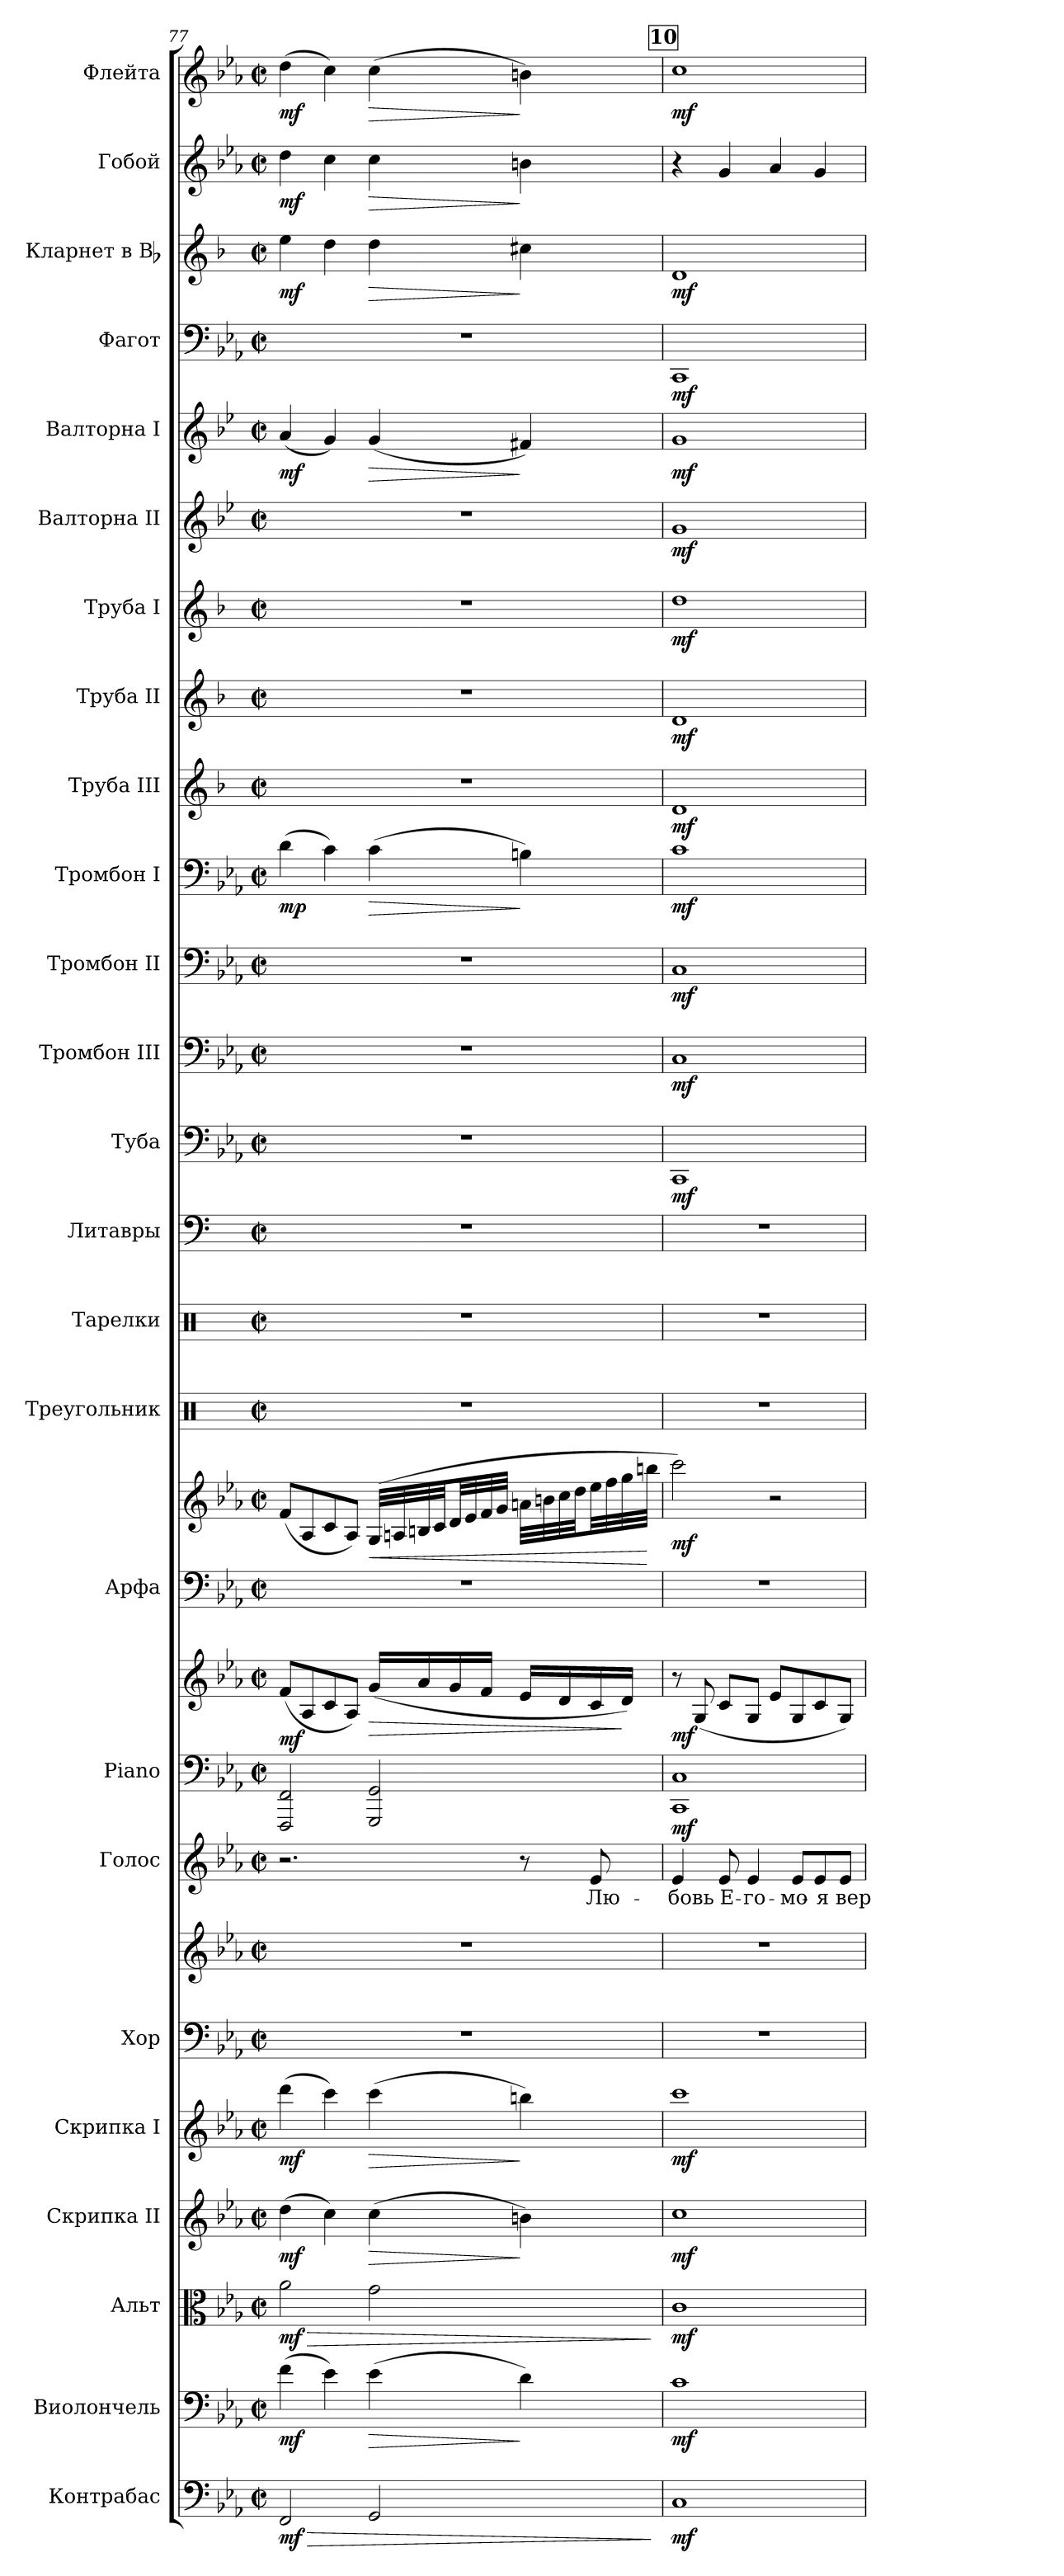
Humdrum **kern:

**kern	**dynam	**kern	**dynam	**kern	**dynam	**kern	**dynam	**kern	**dynam	**kern	**kern	**kern	**text	**dynam	**kern	**kern	**dynam	**kern	**kern	**dynam	**kern	**kern	**kern	**kern	**dynam	**kern	**dynam	**kern	**dynam	**kern	**dynam	**kern	**dynam	**kern	**dynam	**kern	**dynam	**kern	**dynam	**kern	**dynam	**kern	**dynam	**kern	**dynam	**kern	**dynam	**kern	**dynam
*part25	*part25	*part24	*part24	*part23	*part23	*part22	*part22	*part21	*part21	*part20	*part20	*part19	*part19	*part19	*part18	*part18	*part18	*part17	*part17	*part17	*part16	*part15	*part14	*part13	*part13	*part12	*part12	*part11	*part11	*part10	*part10	*part9	*part9	*part8	*part8	*part7	*part7	*part6	*part6	*part5	*part5	*part4	*part4	*part3	*part3	*part2	*part2	*part1	*part1
*staff28	*staff28	*staff27	*staff27	*staff26	*staff26	*staff25	*staff25	*staff24	*staff24	*staff23	*staff22	*staff21	*staff21	*staff21	*staff20	*staff19	*staff19/20	*staff18	*staff17	*staff17/18	*staff16	*staff15	*staff14	*staff13	*staff13	*staff12	*staff12	*staff11	*staff11	*staff10	*staff10	*staff9	*staff9	*staff8	*staff8	*staff7	*staff7	*staff6	*staff6	*staff5	*staff5	*staff4	*staff4	*staff3	*staff3	*staff2	*staff2	*staff1	*staff1
*I"Контрабас	*	*I"Виолончель	*	*I"Альт	*	*I"Скрипка II	*	*I"Скрипка I	*	*I"Хор	*	*I"Голос	*	*	*I"Piano	*	*	*I"Арфа	*	*	*I"Треугольник	*I"Тарелки	*I"Литавры	*I"Туба	*	*I"Тромбон III	*	*I"Тромбон II	*	*I"Тромбон I	*	*I"Труба III	*	*I"Труба II	*	*I"Труба I	*	*I"Валторна II	*	*I"Валторна I	*	*I"Фагот	*	*I"Кларнет в Bb	*	*I"Гобой	*	*I"Флейта	*
*	*	*	*	*	*	*I'Скр. II	*	*I'Скр. I	*	*	*	*	*	*	*I'Pno.	*	*	*	*	*	*	*	*	*	*	*I'Тромб. III	*	*I'Тромб. II	*	*I'Тромб. I	*	*I'Трб. III	*	*I'Трб. II	*	*I'Трб. I	*	*I'Валт. II	*	*I'Валт. I	*	*	*	*	*	*	*	*	*
*clefF4	*	*clefF4	*	*clefC3	*	*clefG2	*	*clefG2	*	*clefF4	*clefG2	*clefG2	*	*	*clefF4	*clefG2	*	*clefF4	*clefG2	*	*clefX	*clefX	*clefF4	*clefF4	*	*clefF4	*	*clefF4	*	*clefF4	*	*clefG2	*	*clefG2	*	*clefG2	*	*clefG2	*	*clefG2	*	*clefF4	*	*clefG2	*	*clefG2	*	*clefG2	*
*ITrd7c12	*	*	*	*	*	*	*	*	*	*	*	*	*	*	*	*	*	*	*	*	*	*	*	*	*	*	*	*	*	*	*	*ITrd1c2	*	*ITrd1c2	*	*ITrd1c2	*	*ITrd4c7	*	*ITrd4c7	*	*	*	*ITrd1c2	*	*	*	*	*
*k[b-e-a-]	*	*k[b-e-a-]	*	*k[b-e-a-]	*	*k[b-e-a-]	*	*k[b-e-a-]	*	*k[b-e-a-]	*k[b-e-a-]	*k[b-e-a-]	*	*	*k[b-e-a-]	*k[b-e-a-]	*	*k[b-e-a-]	*k[b-e-a-]	*	*k[]	*k[]	*k[]	*k[b-e-a-]	*	*k[b-e-a-]	*	*k[b-e-a-]	*	*k[b-e-a-]	*	*k[b-e-a-]	*	*k[b-e-a-]	*	*k[b-e-a-]	*	*k[b-e-a-]	*	*k[b-e-a-]	*	*k[b-e-a-]	*	*k[b-e-a-]	*	*k[b-e-a-]	*	*k[b-e-a-]	*
*c:	*	*c:	*	*c:	*	*c:	*	*c:	*	*c:	*c:	*c:	*	*	*c:	*c:	*	*c:	*c:	*	*C:	*C:	*a:	*c:	*	*c:	*	*c:	*	*c:	*	*c:	*	*c:	*	*c:	*	*c:	*	*c:	*	*c:	*	*c:	*	*c:	*	*c:	*
*M2/2	*	*M2/2	*	*M2/2	*	*M2/2	*	*M2/2	*	*M2/2	*M2/2	*M2/2	*	*	*M2/2	*M2/2	*	*M2/2	*M2/2	*	*M2/2	*M2/2	*M2/2	*M2/2	*	*M2/2	*	*M2/2	*	*M2/2	*	*M2/2	*	*M2/2	*	*M2/2	*	*M2/2	*	*M2/2	*	*M2/2	*	*M2/2	*	*M2/2	*	*M2/2	*
*met(c|)	*	*met(c|)	*	*met(c|)	*	*met(c|)	*	*met(c|)	*	*met(c|)	*met(c|)	*met(c|)	*	*	*met(c|)	*met(c|)	*	*met(c|)	*met(c|)	*	*met(c|)	*met(c|)	*met(c|)	*met(c|)	*	*met(c|)	*	*met(c|)	*	*met(c|)	*	*met(c|)	*	*met(c|)	*	*met(c|)	*	*met(c|)	*	*met(c|)	*	*met(c|)	*	*met(c|)	*	*met(c|)	*	*met(c|)	*
=77	=77	=77	=77	=77	=77	=77	=77	=77	=77	=77	=77	=77	=77	=77	=77	=77	=77	=77	=77	=77	=77	=77	=77	=77	=77	=77	=77	=77	=77	=77	=77	=77	=77	=77	=77	=77	=77	=77	=77	=77	=77	=77	=77	=77	=77	=77	=77	=77	=77
!	!LO:HP:b	!	!	!	!LO:HP:b	!	!	!	!	!	!	!	!	!	!	!	!	!	!	!	!	!	!	!	!	!	!	!	!	!	!	!	!	!	!	!	!	!	!	!	!	!	!	!	!	!	!	!	!
2FFFi/	> mf	(4fi\	mf	2a-i\	> mf	(4ddi\	mf	(4dddi\	mf	1r	1r	2.r	.	.	2FFFi/ 2FFi	(8fi/L	mf	1r	(8fi/L	.	1r	1r	1r	1r	.	1r	.	1r	.	(4di\	mp	1r	.	1r	.	1r	.	1r	.	(4di/	mf	1r	.	4ddi\	mf	4ddi\	mf	(4ddi\	mf
.	.	.	.	.	.	.	.	.	.	.	.	.	.	.	.	8A-i/	.	.	8A-i/	.	.	.	.	.	.	.	.	.	.	.	.	.	.	.	.	.	.	.	.	.	.	.	.	.	.	.	.	.	.
.	.	4e-i\)	.	.	.	4cci\)	.	4ccci\)	.	.	.	.	.	.	.	8ci/	.	.	8ci/	.	.	.	.	.	.	.	.	.	.	4ci\)	.	.	.	.	.	.	.	.	.	4ci/)	.	.	.	4cci\	.	4cci\	.	4cci\)	.
.	.	.	.	.	.	.	.	.	.	.	.	.	.	.	.	8A-i/J)	.	.	8A-i/J)	.	.	.	.	.	.	.	.	.	.	.	.	.	.	.	.	.	.	.	.	.	.	.	.	.	.	.	.	.	.
!	!	!	!LO:HP:b	!	!	!	!LO:HP:b	!	!LO:HP:b	!	!	!	!	!	!	!	!LO:HP:b	!	!	!LO:HP:b	!	!	!	!	!	!	!	!	!	!	!LO:HP:b	!	!	!	!	!	!	!	!	!	!LO:HP:b	!	!	!	!LO:HP:b	!	!LO:HP:b	!	!LO:HP:b
2GGGi/	.	(4e-i\	>	2gi\	.	(4cci\	>	(4ccci\	>	.	.	.	.	.	2GGGi/ 2GGi	(16gi/LL	>	.	(32Gi/LLL	<	.	.	.	.	.	.	.	.	.	(4ci\	>	.	.	.	.	.	.	.	.	(4ci/	>	.	.	4cci\	>	4cci\	>	(4cci\	>
.	.	.	.	.	.	.	.	.	.	.	.	.	.	.	.	.	.	.	32Ani/	.	.	.	.	.	.	.	.	.	.	.	.	.	.	.	.	.	.	.	.	.	.	.	.	.	.	.	.	.	.
.	.	.	.	.	.	.	.	.	.	.	.	.	.	.	.	16a-i/	.	.	32Bni/	.	.	.	.	.	.	.	.	.	.	.	.	.	.	.	.	.	.	.	.	.	.	.	.	.	.	.	.	.	.
.	.	.	.	.	.	.	.	.	.	.	.	.	.	.	.	.	.	.	32ci/JJ	.	.	.	.	.	.	.	.	.	.	.	.	.	.	.	.	.	.	.	.	.	.	.	.	.	.	.	.	.	.
.	.	.	.	.	.	.	.	.	.	.	.	.	.	.	.	16gi/	.	.	32di/LL	.	.	.	.	.	.	.	.	.	.	.	.	.	.	.	.	.	.	.	.	.	.	.	.	.	.	.	.	.	.
.	.	.	.	.	.	.	.	.	.	.	.	.	.	.	.	.	.	.	32e-i/	.	.	.	.	.	.	.	.	.	.	.	.	.	.	.	.	.	.	.	.	.	.	.	.	.	.	.	.	.	.
.	.	.	.	.	.	.	.	.	.	.	.	.	.	.	.	16fi/JJ	.	.	32fi/	.	.	.	.	.	.	.	.	.	.	.	.	.	.	.	.	.	.	.	.	.	.	.	.	.	.	.	.	.	.
.	.	.	.	.	.	.	.	.	.	.	.	.	.	.	.	.	.	.	32gi/JJJ	.	.	.	.	.	.	.	.	.	.	.	.	.	.	.	.	.	.	.	.	.	.	.	.	.	.	.	.	.	.
.	.	4di\)	]	.	.	4bni\)	]	4bbni\)	]	.	.	8r	.	.	.	16e-i/LL	.	.	32ani\LLL	.	.	.	.	.	.	.	.	.	.	4Bni\)	]	.	.	.	.	.	.	.	.	4Bni/)	]	.	.	4bni\	]	4bni\	]	4bni\)	]
.	.	.	.	.	.	.	.	.	.	.	.	.	.	.	.	.	.	.	32bni\	.	.	.	.	.	.	.	.	.	.	.	.	.	.	.	.	.	.	.	.	.	.	.	.	.	.	.	.	.	.
.	.	.	.	.	.	.	.	.	.	.	.	.	.	.	.	16di/	.	.	32cci\	.	.	.	.	.	.	.	.	.	.	.	.	.	.	.	.	.	.	.	.	.	.	.	.	.	.	.	.	.	.
.	.	.	.	.	.	.	.	.	.	.	.	.	.	.	.	.	.	.	32ddi\JJ	.	.	.	.	.	.	.	.	.	.	.	.	.	.	.	.	.	.	.	.	.	.	.	.	.	.	.	.	.	.
!	!	!	!	!	!	!	!	!	!	!	!	!	!LO:LY:b:color=#000000	!	!	!	!	!	!	!	!	!	!	!	!	!	!	!	!	!	!	!	!	!	!	!	!	!	!	!	!	!	!	!	!	!	!	!	!
.	.	.	.	.	.	.	.	.	.	.	.	8e-i/	Лю-	.	.	16ci/	.	.	32ee-i\LL	.	.	.	.	.	.	.	.	.	.	.	.	.	.	.	.	.	.	.	.	.	.	.	.	.	.	.	.	.	.
.	.	.	.	.	.	.	.	.	.	.	.	.	.	.	.	.	.	.	32ffi\	.	.	.	.	.	.	.	.	.	.	.	.	.	.	.	.	.	.	.	.	.	.	.	.	.	.	.	.	.	.
.	.	.	.	.	.	.	.	.	.	.	.	.	.	.	.	16di/JJ)	]	.	32ggi\	.	.	.	.	.	.	.	.	.	.	.	.	.	.	.	.	.	.	.	.	.	.	.	.	.	.	.	.	.	.
.	.	.	.	.	.	.	.	.	.	.	.	.	.	.	.	.	.	.	32bbni\JJJ	[	.	.	.	.	.	.	.	.	.	.	.	.	.	.	.	.	.	.	.	.	.	.	.	.	.	.	.	.	.
.	]	.	.	.	]	.	.	.	.	.	.	.	.	.	.	.	.	.	.	.	.	.	.	.	.	.	.	.	.	.	.	.	.	.	.	.	.	.	.	.	.	.	.	.	.	.	.	.	.
!!LO:REH:place=s1:B:color=#000000:enc=box:fs=9.9988:t=10
=78	=78	=78	=78	=78	=78	=78	=78	=78	=78	=78	=78	=78	=78	=78	=78	=78	=78	=78	=78	=78	=78	=78	=78	=78	=78	=78	=78	=78	=78	=78	=78	=78	=78	=78	=78	=78	=78	=78	=78	=78	=78	=78	=78	=78	=78	=78	=78	=78	=78
!	!	!	!	!	!	!	!	!	!	!	!	!	!LO:LY:b:color=#000000	!	!	!	!	!	!	!	!	!	!	!	!	!	!	!	!	!	!	!	!	!	!	!	!	!	!	!	!	!	!	!	!	!	!	!	!
1CCi	mf	1ci	mf	1ci	mf	1cci	mf	1ccci	mf	1r	1r	4e-i/	-бовь	mf	1CCi 1Ci	8r	mf	1r	2ccci\)	mf	1r	1r	1r	1CCi	mf	1Ci	mf	1Ci	mf	1ci	mf	1ci	mf	1ci	mf	1cci	mf	1ci	mf	1ci	mf	1CCi	mf	1ci	mf	4r	.	1cci	mf
.	.	.	.	.	.	.	.	.	.	.	.	.	.	.	.	(8Gi/	.	.	.	.	.	.	.	.	.	.	.	.	.	.	.	.	.	.	.	.	.	.	.	.	.	.	.	.	.	.	.	.	.
!	!	!	!	!	!	!	!	!	!	!	!	!	!LO:LY:b:color=#000000	!	!	!	!	!	!	!	!	!	!	!	!	!	!	!	!	!	!	!	!	!	!	!	!	!	!	!	!	!	!	!	!	!	!	!	!
.	.	.	.	.	.	.	.	.	.	.	.	8e-i/	Е-	.	.	8ci/L	.	.	.	.	.	.	.	.	.	.	.	.	.	.	.	.	.	.	.	.	.	.	.	.	.	.	.	.	.	4gi/	.	.	.
!	!	!	!	!	!	!	!	!	!	!	!	!	!LO:LY:b:color=#000000	!	!	!	!	!	!	!	!	!	!	!	!	!	!	!	!	!	!	!	!	!	!	!	!	!	!	!	!	!	!	!	!	!	!	!	!
.	.	.	.	.	.	.	.	.	.	.	.	4e-i/	-го-	.	.	8Gi/J	.	.	.	.	.	.	.	.	.	.	.	.	.	.	.	.	.	.	.	.	.	.	.	.	.	.	.	.	.	.	.	.	.
.	.	.	.	.	.	.	.	.	.	.	.	.	.	.	.	8e-i/L	.	.	2r	.	.	.	.	.	.	.	.	.	.	.	.	.	.	.	.	.	.	.	.	.	.	.	.	.	.	4a-i/	.	.	.
!	!	!	!	!	!	!	!	!	!	!	!	!	!LO:LY:b:color=#000000	!	!	!	!	!	!	!	!	!	!	!	!	!	!	!	!	!	!	!	!	!	!	!	!	!	!	!	!	!	!	!	!	!	!	!	!
.	.	.	.	.	.	.	.	.	.	.	.	8e-i/L	-мо-	.	.	8Gi/	.	.	.	.	.	.	.	.	.	.	.	.	.	.	.	.	.	.	.	.	.	.	.	.	.	.	.	.	.	.	.	.	.
!	!	!	!	!	!	!	!	!	!	!	!	!	!LO:LY:b:color=#000000	!	!	!	!	!	!	!	!	!	!	!	!	!	!	!	!	!	!	!	!	!	!	!	!	!	!	!	!	!	!	!	!	!	!	!	!
.	.	.	.	.	.	.	.	.	.	.	.	8e-i/	-я	.	.	8ci/	.	.	.	.	.	.	.	.	.	.	.	.	.	.	.	.	.	.	.	.	.	.	.	.	.	.	.	.	.	4gi/	.	.	.
!	!	!	!	!	!	!	!	!	!	!	!	!	!LO:LY:b:color=#000000	!	!	!	!	!	!	!	!	!	!	!	!	!	!	!	!	!	!	!	!	!	!	!	!	!	!	!	!	!	!	!	!	!	!	!	!
.	.	.	.	.	.	.	.	.	.	.	.	8e-i/J	вер-	.	.	8Gi/J)	.	.	.	.	.	.	.	.	.	.	.	.	.	.	.	.	.	.	.	.	.	.	.	.	.	.	.	.	.	.	.	.	.
=	=	=	=	=	=	=	=	=	=	=	=	=	=	=	=	=	=	=	=	=	=	=	=	=	=	=	=	=	=	=	=	=	=	=	=	=	=	=	=	=	=	=	=	=	=	=	=	=	=
*-	*-	*-	*-	*-	*-	*-	*-	*-	*-	*-	*-	*-	*-	*-	*-	*-	*-	*-	*-	*-	*-	*-	*-	*-	*-	*-	*-	*-	*-	*-	*-	*-	*-	*-	*-	*-	*-	*-	*-	*-	*-	*-	*-	*-	*-	*-	*-	*-	*-
